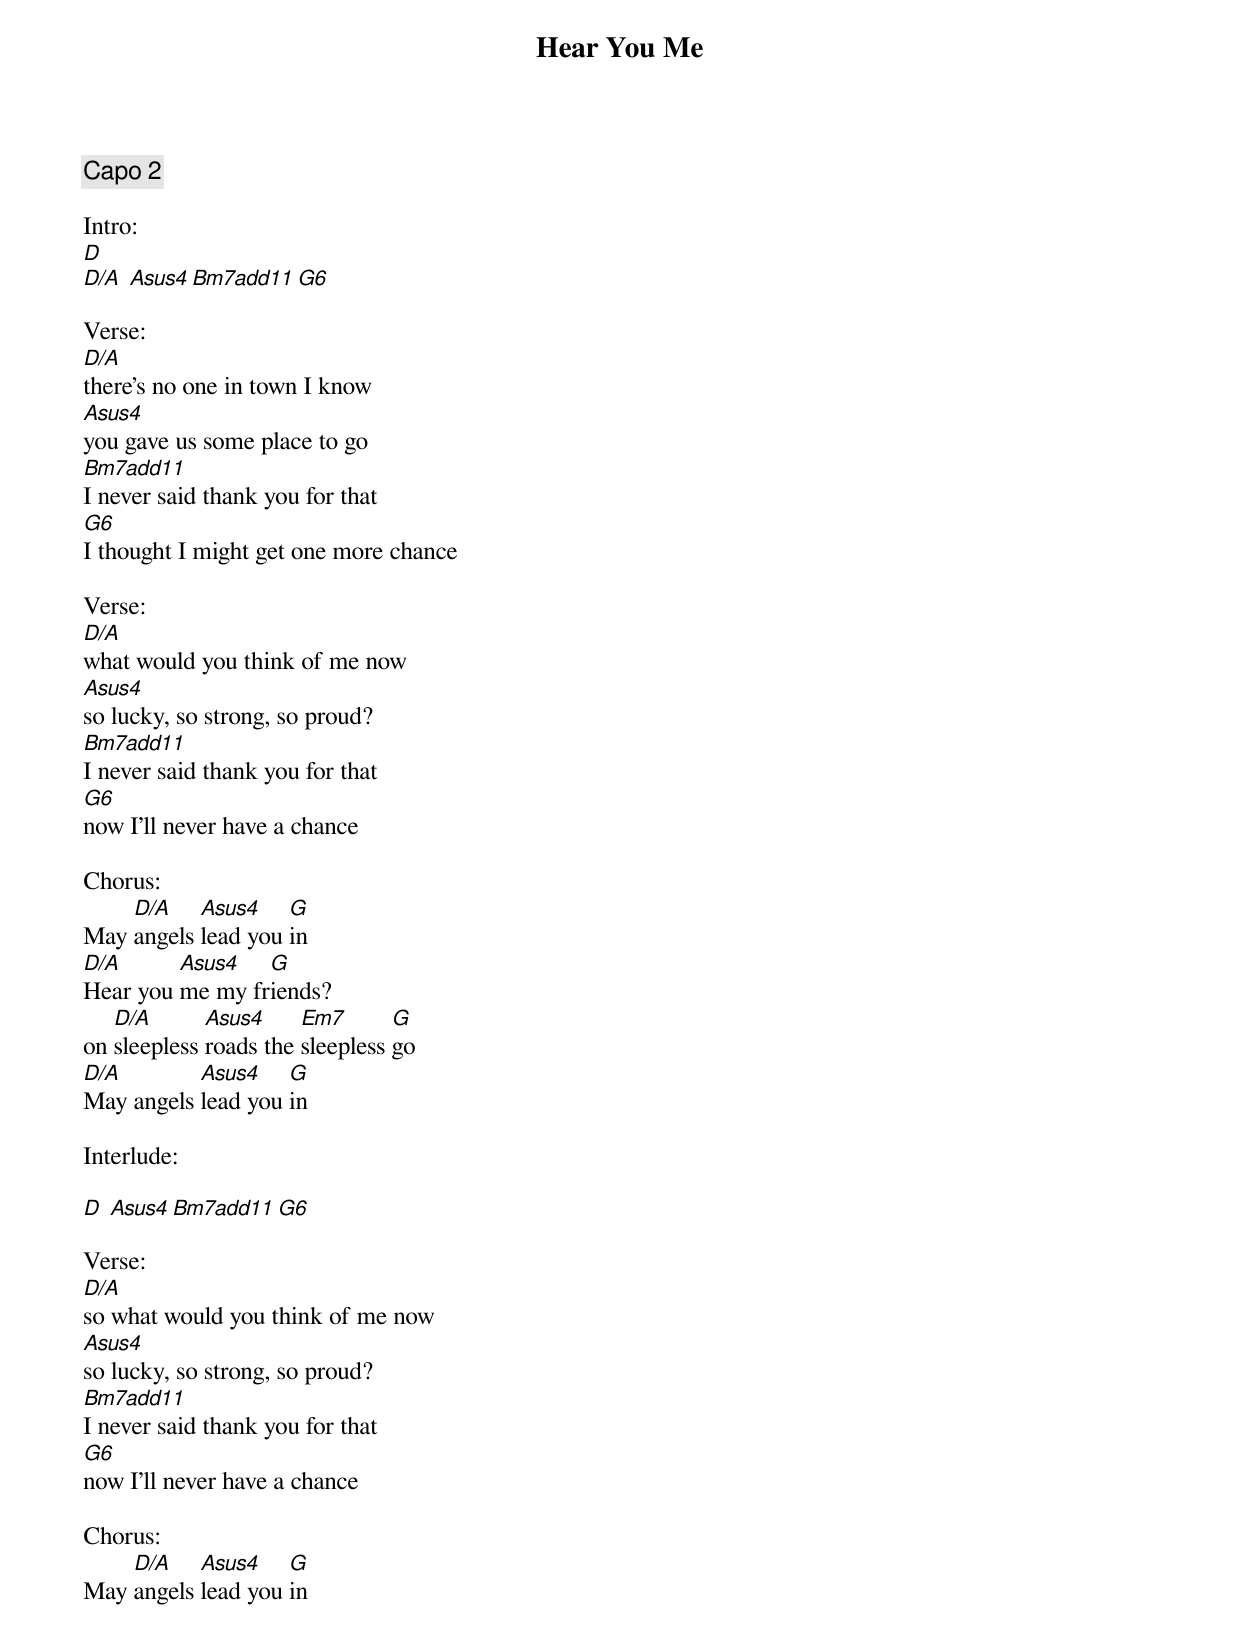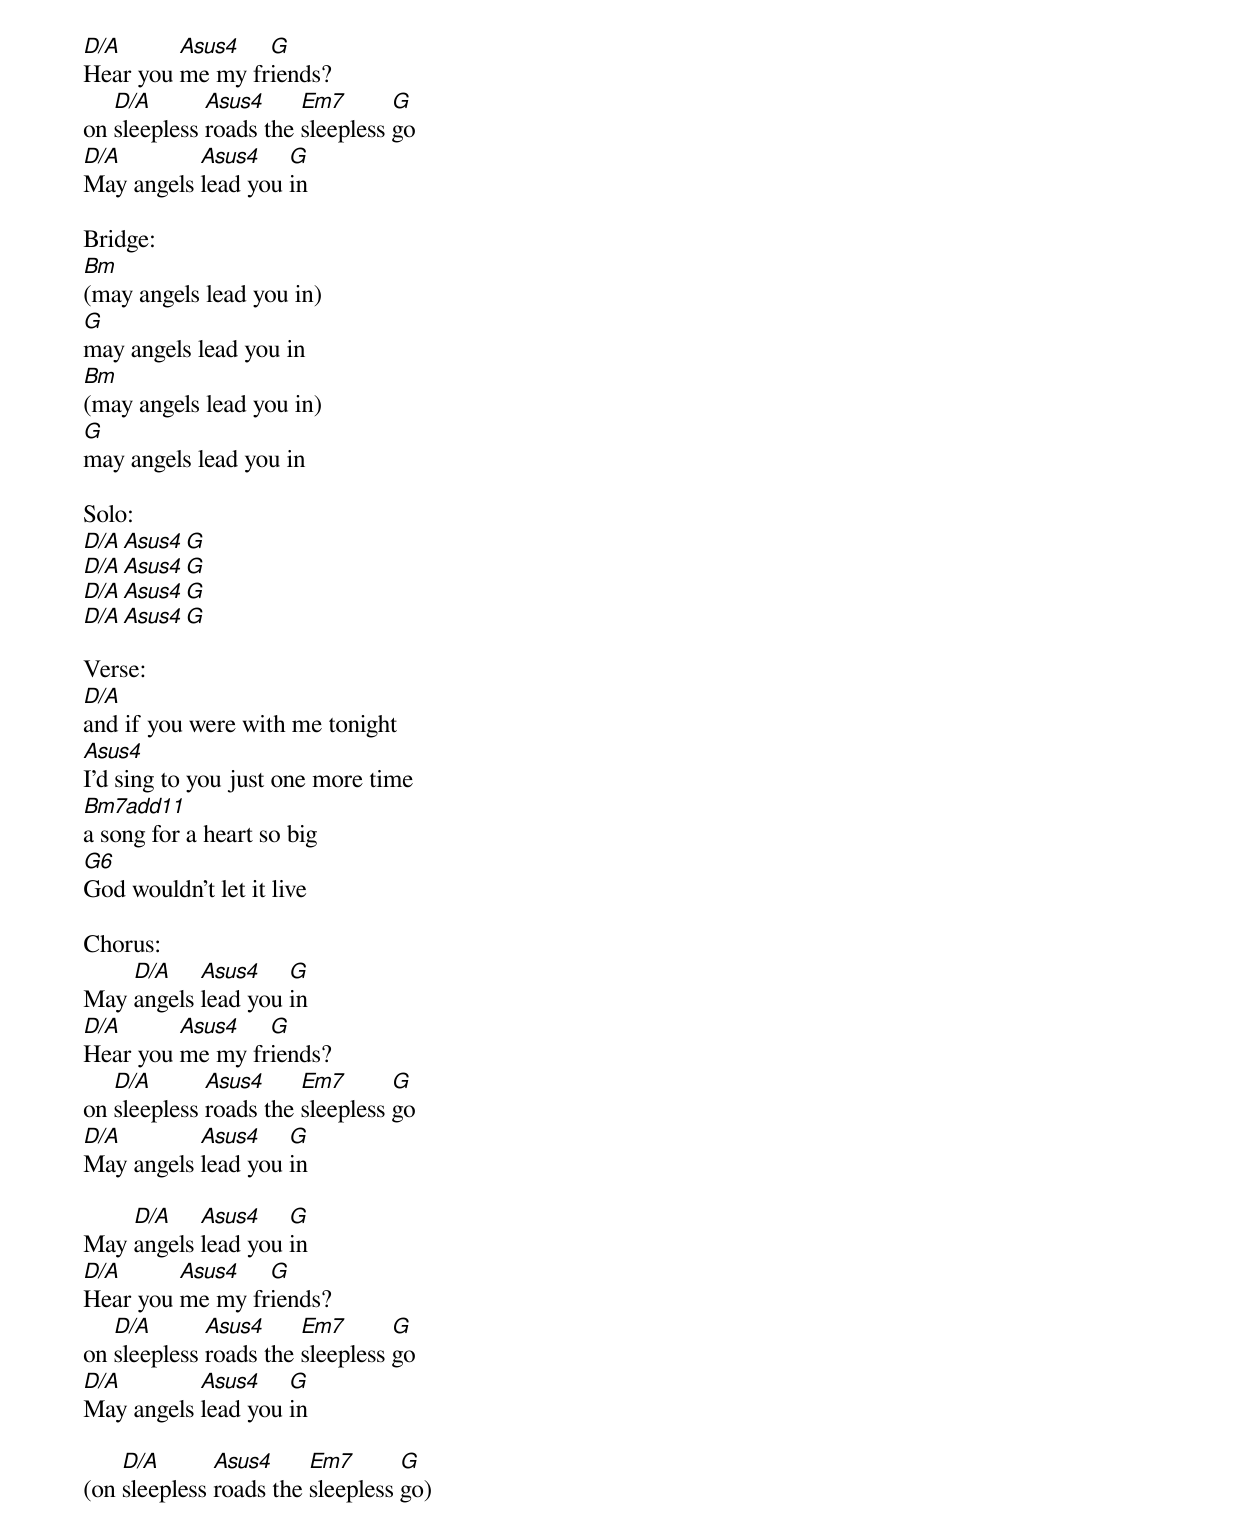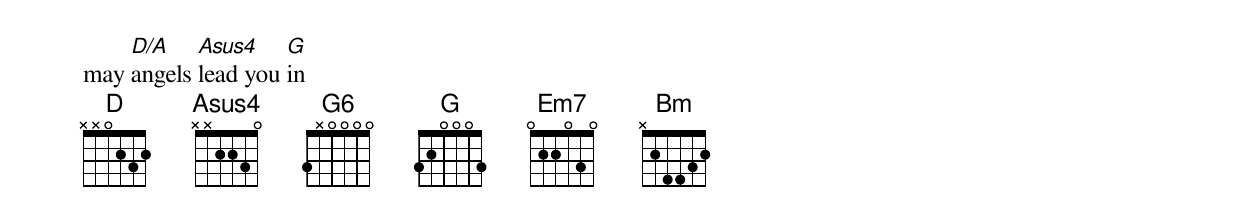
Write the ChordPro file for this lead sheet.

{title:Hear You Me}
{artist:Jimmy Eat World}
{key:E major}
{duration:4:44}
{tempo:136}
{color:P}

{comment: Capo 2}

Intro:
[D]
[D/A] [Asus4][Bm7add11][G6]

Verse:
[D/A]there's no one in town I know
[Asus4]you gave us some place to go
[Bm7add11]I never said thank you for that
[G6]I thought I might get one more chance

Verse:
[D/A]what would you think of me now
[Asus4]so lucky, so strong, so proud?
[Bm7add11]I never said thank you for that
[G6]now I'll never have a chance

Chorus:
May [D/A]angels [Asus4]lead you [G]in
[D/A]Hear you [Asus4]me my fr[G]iends?
on [D/A]sleepless [Asus4]roads the [Em7]sleepless [G]go
[D/A]May angels [Asus4]lead you [G]in

Interlude:

[D] [Asus4][Bm7add11][G6]

Verse:
[D/A]so what would you think of me now
[Asus4]so lucky, so strong, so proud?
[Bm7add11]I never said thank you for that
[G6]now I'll never have a chance

Chorus:
May [D/A]angels [Asus4]lead you [G]in
[D/A]Hear you [Asus4]me my fr[G]iends?
on [D/A]sleepless [Asus4]roads the [Em7]sleepless [G]go
[D/A]May angels [Asus4]lead you [G]in

Bridge:
[Bm](may angels lead you in)
[G]may angels lead you in
[Bm](may angels lead you in)
[G]may angels lead you in

Solo:
[D/A][Asus4][G]
[D/A][Asus4][G]
[D/A][Asus4][G]
[D/A][Asus4][G]

Verse:
[D/A]and if you were with me tonight
[Asus4]I'd sing to you just one more time
[Bm7add11]a song for a heart so big
[G6]God wouldn't let it live

Chorus:
May [D/A]angels [Asus4]lead you [G]in
[D/A]Hear you [Asus4]me my fr[G]iends?
on [D/A]sleepless [Asus4]roads the [Em7]sleepless [G]go
[D/A]May angels [Asus4]lead you [G]in

May [D/A]angels [Asus4]lead you [G]in
[D/A]Hear you [Asus4]me my fr[G]iends?
on [D/A]sleepless [Asus4]roads the [Em7]sleepless [G]go
[D/A]May angels [Asus4]lead you [G]in

(on [D/A]sleepless [Asus4]roads the [Em7]sleepless [G]go)
may [D/A]angels [Asus4]lead you [G]in
